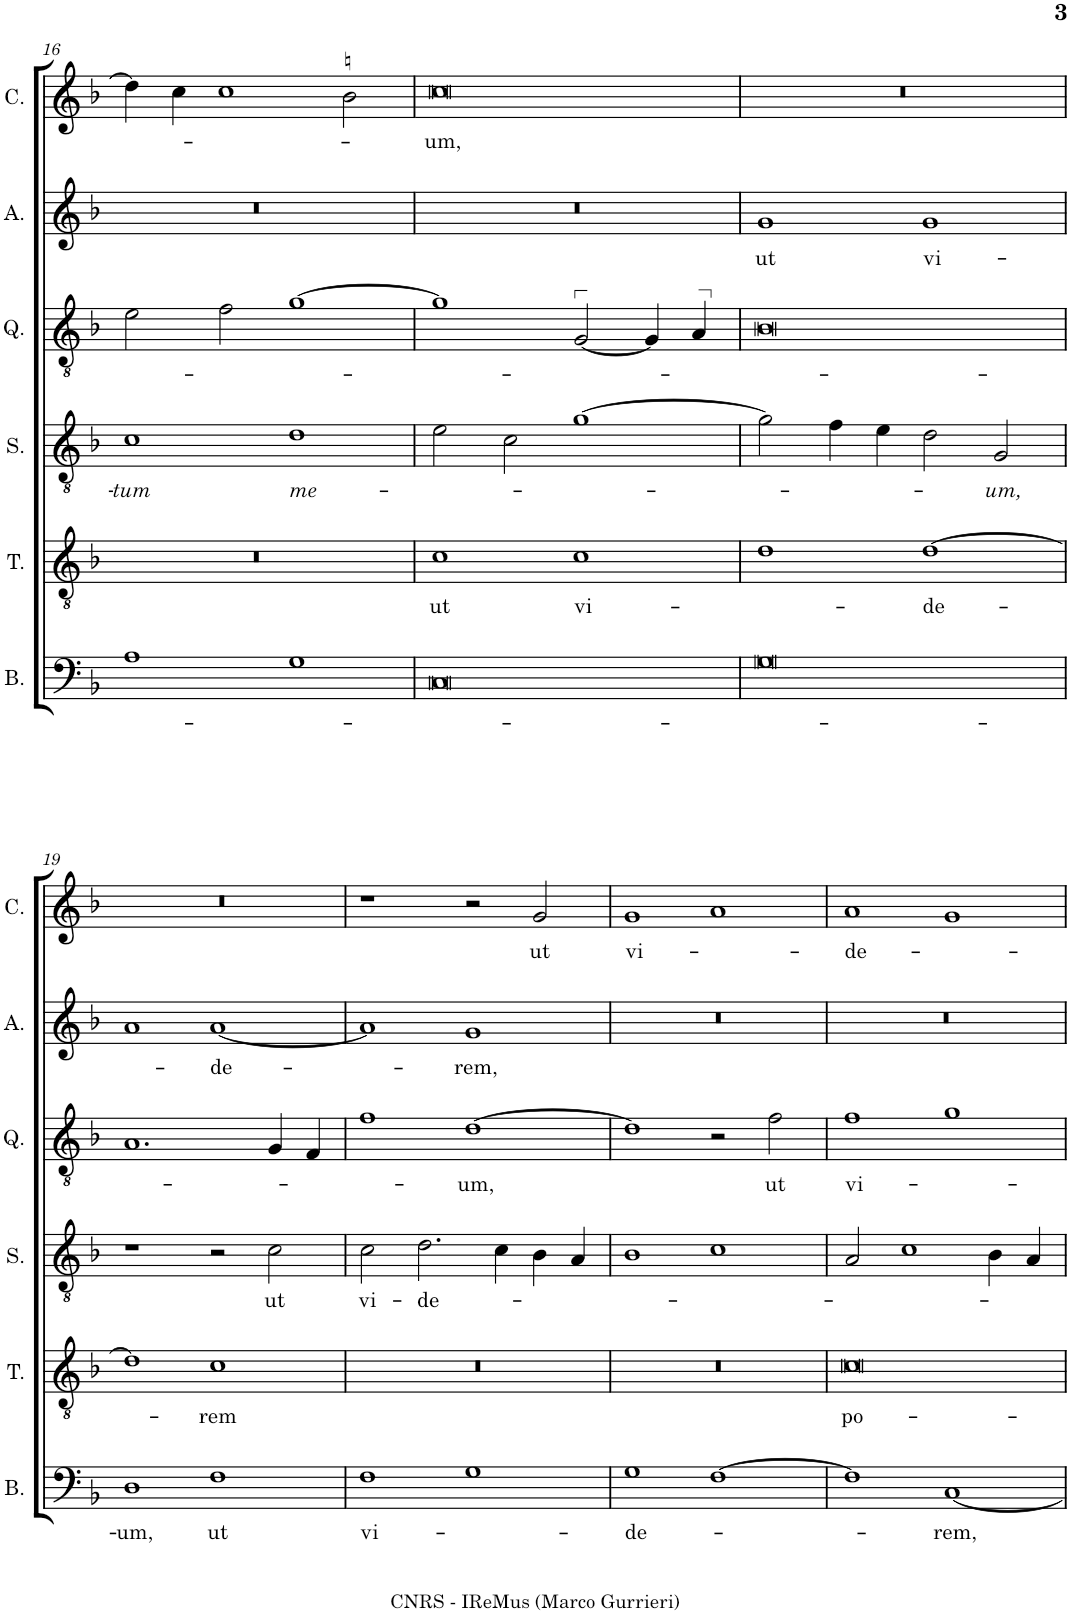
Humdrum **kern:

**kern	**text	**kern	**text	**kern	**text	**kern	**text	**kern	**text	**kern	**text
*part6	*part6	*part5	*part5	*part4	*part4	*part3	*part3	*part2	*part2	*part1	*part1
*staff6	*staff6	*staff5	*staff5	*staff4	*staff4	*staff3	*staff3	*staff2	*staff2	*staff1	*staff1
*I"Bassus	*	*I"Tenor	*	*I"Sexta pars	*	*I"Quinta pars	*	*I"Altus	*	*I"Cantus	*
*I'B.	*	*I'T.	*	*I'S.	*	*I'Q.	*	*I'A.	*	*I'C.	*
!!LO:PB:g=z
*clefF4	*	*clefGv2	*	*clefGv2	*	*clefGv2	*	*clefG2	*	*clefG2	*
*k[b-]	*	*k[b-]	*	*k[b-]	*	*k[b-]	*	*k[b-]	*	*k[b-]	*
*M2/1	*	*M2/1	*	*M2/1	*	*M2/1	*	*M2/1	*	*M2/1	*
=16	=16	=16	=16	=16	=16	=16	=16	=16	=16	=16	=16
!	!	!	!	!	!LO:LY:b	!	!	!	!	!	!
1A	.	0r	.	1c	-tum	2e\	.	0r	.	4dd\]	.
.	.	.	.	.	.	.	.	.	.	4cc\	.
.	.	.	.	.	.	2f\	.	.	.	1cc	.
!	!	!	!	!	!LO:LY:b	!	!	!	!	!	!
1G	.	.	.	1d	me-	[1g	.	.	.	.	.
.	.	.	.	.	.	.	.	.	.	2bn\	.
=17	=17	=17	=17	=17	=17	=17	=17	=17	=17	=17	=17
!	!	!	!LO:LY:b	!	!	!	!	!	!	!	!LO:LY:b
0C	.	1c	ut	2e\	.	1g]	.	0r	.	0cc	-um,
.	.	.	.	2c\	.	.	.	.	.	.	.
!	!	!	!LO:LY:b	!	!	!	!	!	!	!	!
.	.	1c	vi-	[1g	.	[2G/	.	.	.	.	.
.	.	.	.	.	.	4G/]	.	.	.	.	.
.	.	.	.	.	.	4A/	.	.	.	.	.
=18	=18	=18	=18	=18	=18	=18	=18	=18	=18	=18	=18
!	!	!	!	!	!	!	!	!	!LO:LY:b	!	!
0G	.	1d	.	2g\]	.	0B-	.	1g	ut	0r	.
.	.	.	.	4f\	.	.	.	.	.	.	.
.	.	.	.	4e\	.	.	.	.	.	.	.
!	!	!	!LO:LY:b	!	!	!	!	!	!LO:LY:b	!	!
.	.	[1d	-de-	2d\	.	.	.	1g	vi-	.	.
!	!	!	!	!	!LO:LY:b	!	!	!	!	!	!
.	.	.	.	2G/	-um,	.	.	.	.	.	.
!!LO:LB:g=z
=19	=19	=19	=19	=19	=19	=19	=19	=19	=19	=19	=19
!	!LO:LY:b	!	!	!	!	!	!	!	!	!	!
1D	-um,	1d]	.	1r	.	1.A	.	1a	.	0r	.
!	!LO:LY:b	!	!LO:LY:b	!	!	!	!	!	!LO:LY:b	!	!
1F	ut	1c	-rem	2r	.	.	.	[1a	-de-	.	.
!	!	!	!	!	!LO:LY:b	!	!	!	!	!	!
.	.	.	.	2c\	ut	4G/	.	.	.	.	.
.	.	.	.	.	.	4F/	.	.	.	.	.
=20	=20	=20	=20	=20	=20	=20	=20	=20	=20	=20	=20
!	!LO:LY:b	!	!	!	!LO:LY:b	!	!	!	!	!	!
1F	vi-	0r	.	2c\	vi-	1f	.	1a]	.	1r	.
!	!	!	!	!	!LO:LY:b	!	!	!	!	!	!
.	.	.	.	2.d\	-de-	.	.	.	.	.	.
!	!	!	!	!	!	!	!LO:LY:b	!	!LO:LY:b	!	!
1G	.	.	.	.	.	[1d	-um,	1g	-rem,	2r	.
.	.	.	.	4c\	.	.	.	.	.	.	.
!	!	!	!	!	!	!	!	!	!	!	!LO:LY:b
.	.	.	.	4B-\	.	.	.	.	.	2g/	ut
.	.	.	.	4A/	.	.	.	.	.	.	.
=21	=21	=21	=21	=21	=21	=21	=21	=21	=21	=21	=21
!	!LO:LY:b	!	!	!	!	!	!	!	!	!	!LO:LY:b
1G	-de-	0r	.	1B-	.	1d]	.	0r	.	1g	vi-
[1F	.	.	.	1c	.	2r	.	.	.	1a	.
!	!	!	!	!	!	!	!LO:LY:b	!	!	!	!
.	.	.	.	.	.	2f\	ut	.	.	.	.
=22	=22	=22	=22	=22	=22	=22	=22	=22	=22	=22	=22
!	!	!	!LO:LY:b	!	!	!	!LO:LY:b	!	!	!	!LO:LY:b
1F]	.	0c	po-	2A/	.	1f	vi-	0r	.	1a	-de-
.	.	.	.	1c	.	.	.	.	.	.	.
!	!LO:LY:b	!	!	!	!	!	!	!	!	!	!
[1C	-rem,	.	.	.	.	1g	.	.	.	1g	.
.	.	.	.	4B-\	.	.	.	.	.	.	.
.	.	.	.	4A/	.	.	.	.	.	.	.
=	=	=	=	=	=	=	=	=	=	=	=
*-	*-	*-	*-	*-	*-	*-	*-	*-	*-	*-	*-
